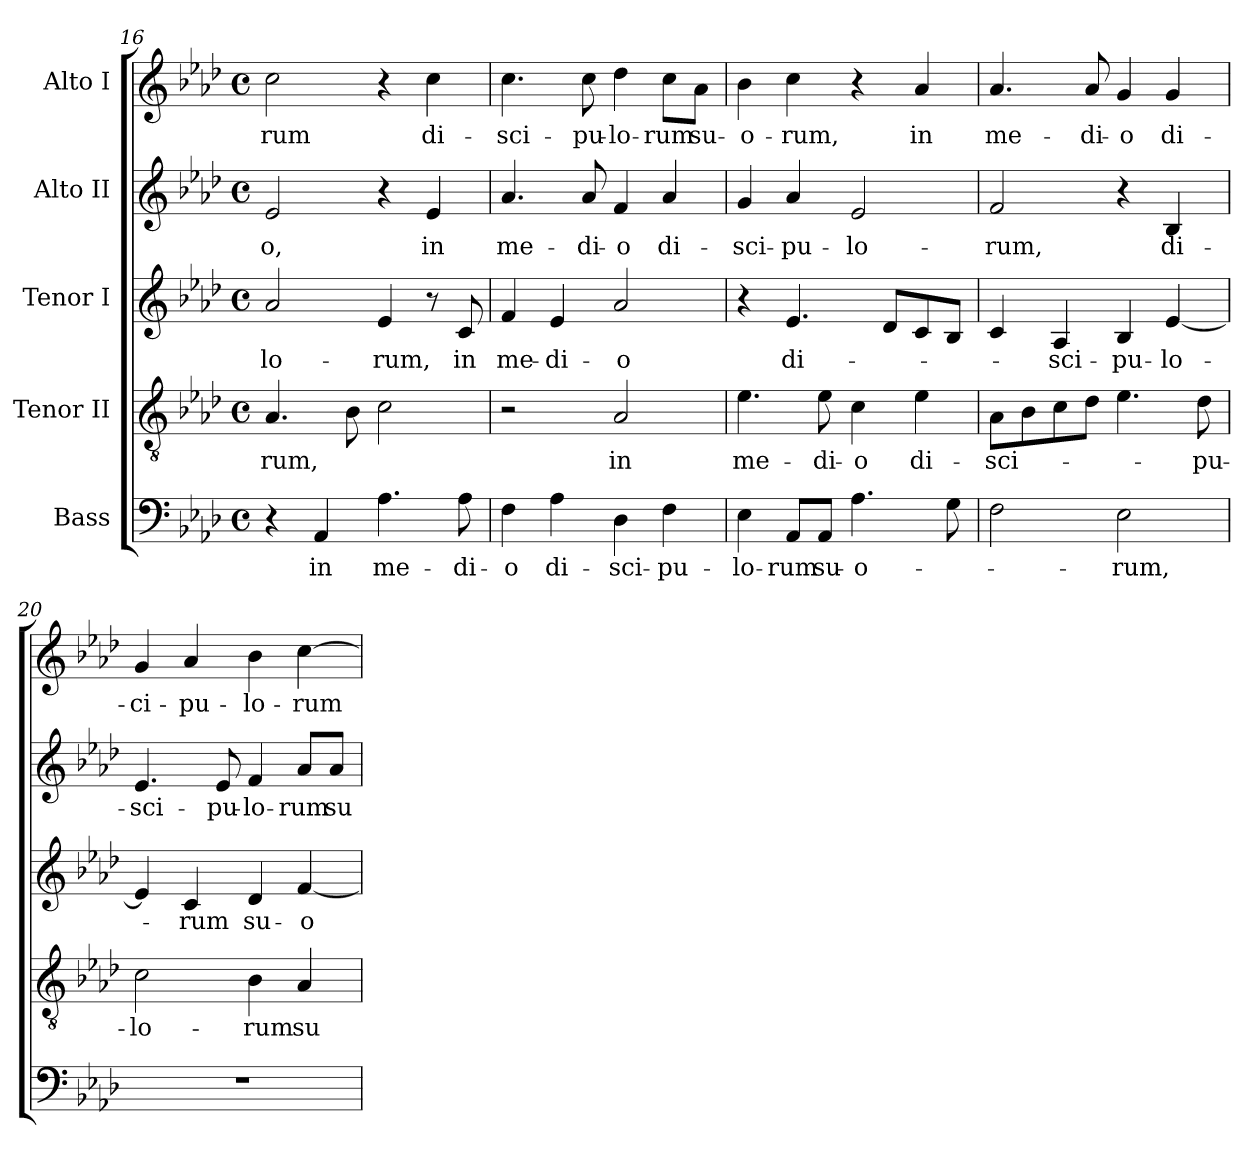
**kern	**text	**kern	**text	**kern	**text	**kern	**text	**kern	**text
*part5	*part5	*part4	*part4	*part3	*part3	*part2	*part2	*part1	*part1
*staff5	*staff5	*staff4	*staff4	*staff3	*staff3	*staff2	*staff2	*staff1	*staff1
*I"Bass	*	*I"Tenor II	*	*I"Tenor I	*	*I"Alto II	*	*I"Alto I	*
!!LO:LB:g=z
*clefF4	*	*clefGv2	*	*clefG2	*	*clefG2	*	*clefG2	*
*	*	*ITrd7c12	*	*	*	*	*	*	*
*k[b-e-a-d-]	*	*k[b-e-a-d-]	*	*k[b-e-a-d-]	*	*k[b-e-a-d-]	*	*k[b-e-a-d-]	*
*A-:	*	*A-:	*	*A-:	*	*A-:	*	*A-:	*
*M4/4	*	*M4/4	*	*M4/4	*	*M4/4	*	*M4/4	*
*met(c)	*	*met(c)	*	*met(c)	*	*met(c)	*	*met(c)	*
=16	=16	=16	=16	=16	=16	=16	=16	=16	=16
!	!	!	!LO:LY:b:color=#000000	!	!	!	!	!	!
!	!	!	!	!	!LO:LY:b:color=#000000	!	!	!	!
!	!	!	!	!	!	!	!LO:LY:b:color=#000000	!	!
!	!	!	!	!	!	!	!	!	!LO:LY:b:color=#000000
4r	.	4.AA-i/	-rum,	2a-i/	-lo-	2e-i/	-o,	2cci\	-rum
!	!LO:LY:b:color=#000000	!	!	!	!	!	!	!	!
4AA-i/	in	.	.	.	.	.	.	.	.
.	.	8BB-i\	.	.	.	.	.	.	.
!	!LO:LY:b:color=#000000	!	!	!	!	!	!	!	!
!	!	!	!	!	!LO:LY:b:color=#000000	!	!	!	!
4.A-i\	me-	2Ci\	.	4e-i/	-rum,	4r	.	4r	.
!	!	!	!	!	!	!	!LO:LY:b:color=#000000	!	!
!	!	!	!	!	!	!	!	!	!LO:LY:b:color=#000000
.	.	.	.	8r	.	4e-i/	in	4cci\	di-
!	!LO:LY:b:color=#000000	!	!	!	!	!	!	!	!
!	!	!	!	!	!LO:LY:b:color=#000000	!	!	!	!
8A-i\	-di-	.	.	8ci/	in	.	.	.	.
=17	=17	=17	=17	=17	=17	=17	=17	=17	=17
!	!LO:LY:b:color=#000000	!	!	!	!	!	!	!	!
!	!	!	!	!	!LO:LY:b:color=#000000	!	!	!	!
!	!	!	!	!	!	!	!LO:LY:b:color=#000000	!	!
!	!	!	!	!	!	!	!	!	!LO:LY:b:color=#000000
4Fi\	-o	2r	.	4fi/	me-	4.a-i/	me-	4.cci\	-sci-
!	!LO:LY:b:color=#000000	!	!	!	!	!	!	!	!
!	!	!	!	!	!LO:LY:b:color=#000000	!	!	!	!
4A-i\	di-	.	.	4e-i/	-di-	.	.	.	.
!	!	!	!	!	!	!	!LO:LY:b:color=#000000	!	!
!	!	!	!	!	!	!	!	!	!LO:LY:b:color=#000000
.	.	.	.	.	.	8a-i/	-di-	8cci\	-pu-
!	!LO:LY:b:color=#000000	!	!	!	!	!	!	!	!
!	!	!	!LO:LY:b:color=#000000	!	!	!	!	!	!
!	!	!	!	!	!LO:LY:b:color=#000000	!	!	!	!
!	!	!	!	!	!	!	!LO:LY:b:color=#000000	!	!
!	!	!	!	!	!	!	!	!	!LO:LY:b:color=#000000
4D-i\	-sci-	2AA-i/	in	2a-i/	-o	4fi/	-o	4dd-i\	-lo-
!	!LO:LY:b:color=#000000	!	!	!	!	!	!	!	!
!	!	!	!	!	!	!	!LO:LY:b:color=#000000	!	!
!	!	!	!	!	!	!	!	!	!LO:LY:b:color=#000000
4Fi\	-pu-	.	.	.	.	4a-i/	di-	8cci\L	-rum
!	!	!	!	!	!	!	!	!	!LO:LY:b:color=#000000
.	.	.	.	.	.	.	.	8a-i\J	su-
=18	=18	=18	=18	=18	=18	=18	=18	=18	=18
!	!LO:LY:b:color=#000000	!	!	!	!	!	!	!	!
!	!	!	!LO:LY:b:color=#000000	!	!	!	!	!	!
!	!	!	!	!	!	!	!LO:LY:b:color=#000000	!	!
!	!	!	!	!	!	!	!	!	!LO:LY:b:color=#000000
4E-i\	-lo-	4.E-i\	me-	4r	.	4gi/	-sci-	4b-i\	-o-
!	!LO:LY:b:color=#000000	!	!	!	!	!	!	!	!
!	!	!	!	!	!LO:LY:b:color=#000000	!	!	!	!
!	!	!	!	!	!	!	!LO:LY:b:color=#000000	!	!
!	!	!	!	!	!	!	!	!	!LO:LY:b:color=#000000
8AA-i/L	-rum	.	.	4.e-i/	di-	4a-i/	-pu-	4cci\	-rum,
!	!LO:LY:b:color=#000000	!	!	!	!	!	!	!	!
!	!	!	!LO:LY:b:color=#000000	!	!	!	!	!	!
8AA-i/J	su-	8E-i\	-di-	.	.	.	.	.	.
!	!LO:LY:b:color=#000000	!	!	!	!	!	!	!	!
!	!	!	!LO:LY:b:color=#000000	!	!	!	!	!	!
!	!	!	!	!	!	!	!LO:LY:b:color=#000000	!	!
4.A-i\	-o-	4Ci\	-o	.	.	2e-i/	-lo-	4r	.
.	.	.	.	8d-i/L	.	.	.	.	.
!	!	!	!LO:LY:b:color=#000000	!	!	!	!	!	!
!	!	!	!	!	!	!	!	!	!LO:LY:b:color=#000000
.	.	4E-i\	di-	8ci/	.	.	.	4a-i/	in
8Gi\	.	.	.	8B-i/J	.	.	.	.	.
=19	=19	=19	=19	=19	=19	=19	=19	=19	=19
!	!	!	!LO:LY:b:color=#000000	!	!	!	!	!	!
!	!	!	!	!	!	!	!LO:LY:b:color=#000000	!	!
!	!	!	!	!	!	!	!	!	!LO:LY:b:color=#000000
2Fi\	.	8AA-i\L	-sci-	4ci/	.	2fi/	-rum,	4.a-i/	me-
.	.	8BB-i\	.	.	.	.	.	.	.
!	!	!	!	!	!LO:LY:b:color=#000000	!	!	!	!
.	.	8Ci\	.	4A-i/	-sci-	.	.	.	.
!	!	!	!	!	!	!	!	!	!LO:LY:b:color=#000000
.	.	8D-i\J	.	.	.	.	.	8a-i/	-di-
!	!LO:LY:b:color=#000000	!	!	!	!	!	!	!	!
!	!	!	!	!	!LO:LY:b:color=#000000	!	!	!	!
!	!	!	!	!	!	!	!	!	!LO:LY:b:color=#000000
2E-i\	-rum,	4.E-i\	.	4B-i/	-pu-	4r	.	4gi/	-o
!	!	!	!	!	!LO:LY:b:color=#000000	!	!	!	!
!	!	!	!	!	!	!	!LO:LY:b:color=#000000	!	!
!	!	!	!	!	!	!	!	!	!LO:LY:b:color=#000000
.	.	.	.	[<4e-i/	-lo-	4B-i/	di-	4gi/	di-
!	!	!	!LO:LY:b:color=#000000	!	!	!	!	!	!
.	.	8D-i\	-pu-	.	.	.	.	.	.
=20	=20	=20	=20	=20	=20	=20	=20	=20	=20
!	!	!	!LO:LY:b:color=#000000	!	!	!	!	!	!
!	!	!	!	!	!	!	!LO:LY:b:color=#000000	!	!
!	!	!	!	!	!	!	!	!	!LO:LY:b:color=#000000
1r	.	2Ci\	-lo-	4e-i/]	.	4.e-i/	-sci-	4gi/	-ci-
!	!	!	!	!	!LO:LY:b:color=#000000	!	!	!	!
!	!	!	!	!	!	!	!	!	!LO:LY:b:color=#000000
.	.	.	.	4ci/	-rum	.	.	4a-i/	-pu-
!	!	!	!	!	!	!	!LO:LY:b:color=#000000	!	!
.	.	.	.	.	.	8e-i/	-pu-	.	.
!	!	!	!LO:LY:b:color=#000000	!	!	!	!	!	!
!	!	!	!	!	!LO:LY:b:color=#000000	!	!	!	!
!	!	!	!	!	!	!	!LO:LY:b:color=#000000	!	!
!	!	!	!	!	!	!	!	!	!LO:LY:b:color=#000000
.	.	4BB-i\	-rum	4d-i/	su-	4fi/	-lo-	4b-i\	-lo-
!	!	!	!LO:LY:b:color=#000000	!	!	!	!	!	!
!	!	!	!	!	!LO:LY:b:color=#000000	!	!	!	!
!	!	!	!	!	!	!	!LO:LY:b:color=#000000	!	!
!	!	!	!	!	!	!	!	!	!LO:LY:b:color=#000000
.	.	4AA-i/	su-	[<4fi/	-o-	8a-i/L	-rum	[>4cci\	-rum
!	!	!	!	!	!	!	!LO:LY:b:color=#000000	!	!
.	.	.	.	.	.	8a-i/J	su-	.	.
=	=	=	=	=	=	=	=	=	=
*-	*-	*-	*-	*-	*-	*-	*-	*-	*-
